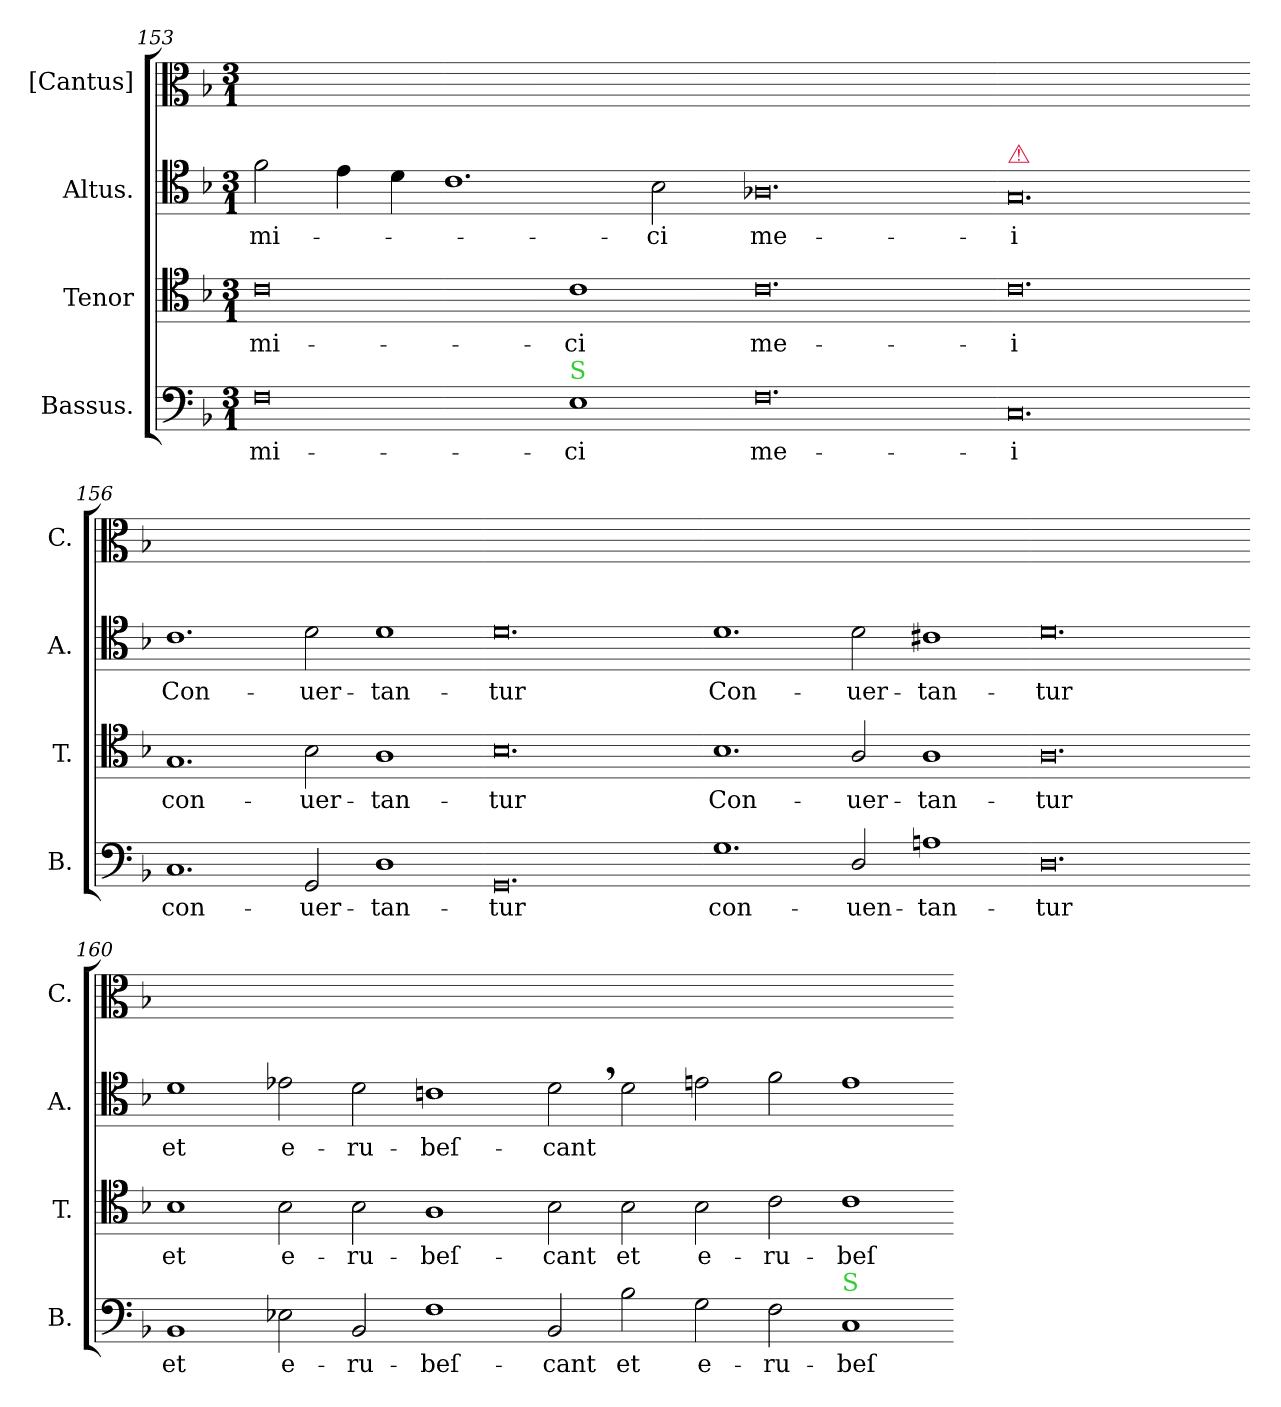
**kern	**text	**kern	**text	**kern	**text	**kern
*part4	*part4	*part3	*part3	*part2	*part2	*part1
*staff4	*staff4	*staff3	*staff3	*staff2	*staff2	*staff1
*I"Bassus.	*	*I"Tenor	*	*I"Altus.	*	*I"[Cantus]
*I'B.	*	*I'T.	*	*I'A.	*	*I'C.
*clefF4	*	*clefC4	*	*clefC4	*	*clefC3
*k[b-]	*	*k[b-]	*	*k[b-]	*	*k[b-]
*F:	*	*F:	*	*F:	*	*F:
*M3/1	*	*M3/1	*	*M3/1	*	*M3/1
=153	=153	=153	=153	=153	=153	=153
0F\	-mi-	0c\	-mi-	2f\	-mi-	1%3ryy
.	.	.	.	4e\	.	.
.	.	.	.	4d\	.	.
.	.	.	.	1.c\	.	.
!LO:TX:a:color=limegreen:t=S	!	!	!	!	!	!
1E\	-ci	1c\	-ci	.	.	.
.	.	.	.	2B-\	-ci	.
=154-	=154-	=154-	=154-	=154-	=154-	=154-
0.F\	me-	0.c\	me-	0.A-X\	me-	1%3ryy
=155-	=155-	=155-	=155-	=155-	=155-	=155-
!	!	!	!	!LO:TX:a:color=crimson:t=⚠	!	!
0.C/	-i	0.c\	-i	0.G/	-i	1%3ryy
=156-	=156-	=156-	=156-	=156-	=156-	=156-
1.C/	con-	1.G/	con-	1.c\	Con-	1%3ryy
2GG/	-uer-	2B-\	-uer-	2d\	-uer-	.
1D\	-tan-	1A\	-tan-	1d\	-tan-	.
=157-	=157-	=157-	=157-	=157-	=157-	=157-
0.GG/	-tur	0.B-\	-tur	0.d\	-tur	1%3ryy
=158-	=158-	=158-	=158-	=158-	=158-	=158-
!	!LO:LY:i	!	!LO:LY:i	!	!LO:LY:i	!
1.G\	con-	1.B-\	Con-	1.d\	Con-	1%3ryy
!	!LO:LY:i	!	!LO:LY:i	!	!LO:LY:i	!
2D/	-uen-	2A/	-uer-	2d\	-uer-	.
!	!LO:LY:i	!	!LO:LY:i	!	!LO:LY:i	!
1An\	-tan-	1A\	-tan-	1c#X\	-tan-	.
=159-	=159-	=159-	=159-	=159-	=159-	=159-
!	!LO:LY:i	!	!LO:LY:i	!	!LO:LY:i	!
0.D\	-tur	0.A\	-tur	0.d\	-tur	1%3ryy
=160-	=160-	=160-	=160-	=160-	=160-	=160-
1BB-/	et	1B-\	et	1d\	et	1%3ryy
2E-X\	e-	2B-\	e-	2e-X\	e-	.
2BB-/	-ru-	2B-\	-ru-	2d\	-ru-	.
1F\	-beſ-	1A\	-beſ-	1cn\	-beſ-	.
=161-	=161-	=161-	=161-	=161-	=161-	=161-
2BB-/	-cant	2B-\	-cant	2d,<\	-cant	1%3ryy
!	!LO:LY:i	!	!LO:LY:i	!	!	!
2B-\	et	2B-\	et	2d\	.	.
!	!LO:LY:i	!	!LO:LY:i	!	!	!
2G\	e-	2B-\	e-	2en\	.	.
!	!LO:LY:i	!	!LO:LY:i	!	!	!
2F\	-ru-	2c\	-ru-	2f\	.	.
!LO:TX:a:color=limegreen:t=S	!	!	!	!	!	!
!	!LO:LY:i	!	!LO:LY:i	!	!	!
1C/	-beſ-	1c\	-beſ-	1e\	.	.
=-	=-	=-	=-	=-	=-	=-
*-	*-	*-	*-	*-	*-	*-
